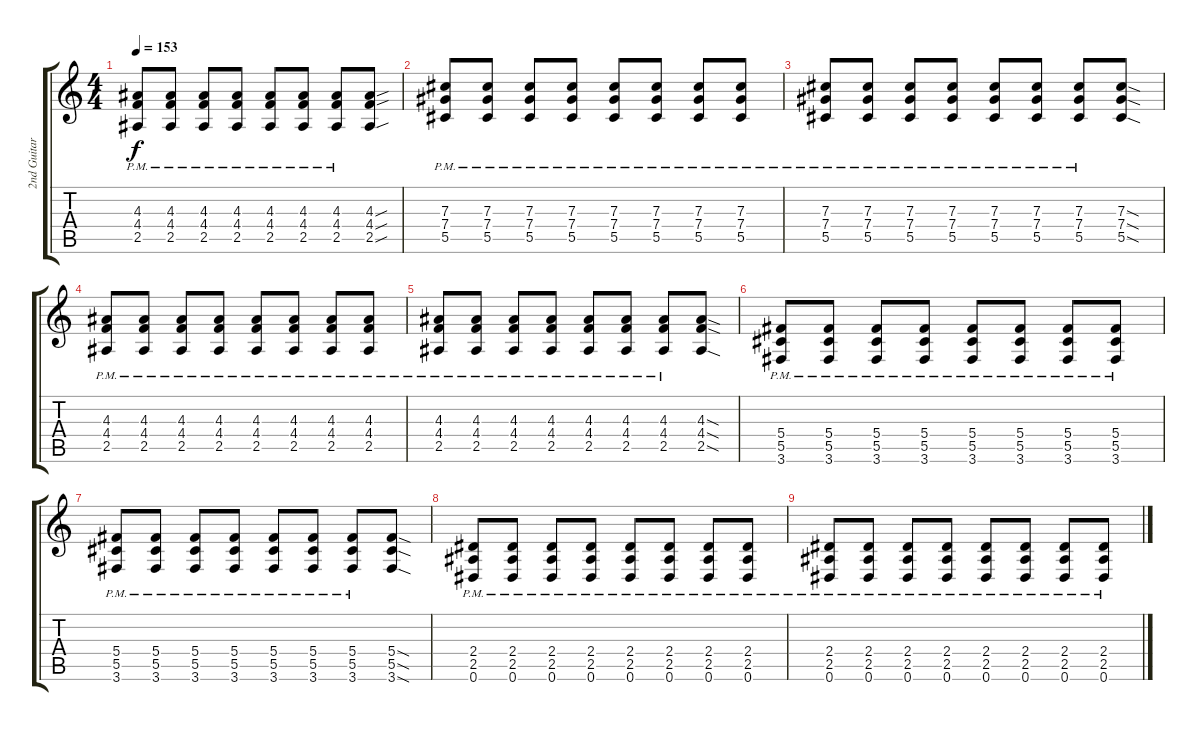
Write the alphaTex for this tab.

\track ("2nd Guitar (Farin Urlaub)" "2nd Guitar") {instrument distortionguitar}
\staff {score tabs}
\tuning (Eb4 Bb3 Gb3 Db3 Ab2 Eb2) {hide}
\ts (4 4)
\tempo 153
\clef g2
\ks c
(4.3{pm} 4.4{pm} 2.5{pm}).8{dy f} (4.3{pm} 4.4{pm} 2.5{pm}).8 (4.3{pm} 4.4{pm} 2.5{pm}).8 (4.3{pm} 4.4{pm} 2.5{pm}).8 (4.3{pm} 4.4{pm} 2.5{pm}).8 (4.3{pm} 4.4{pm} 2.5{pm}).8 (4.3{pm} 4.4{pm} 2.5{pm}).8 (4.3{sou} 4.4{sou} 2.5{sou}).8 |
(7.3{pm} 7.4{pm} 5.5{pm}).8 (7.3{pm} 7.4{pm} 5.5{pm}).8 (7.3{pm} 7.4{pm} 5.5{pm}).8 (7.3{pm} 7.4{pm} 5.5{pm}).8 (7.3{pm} 7.4{pm} 5.5{pm}).8 (7.3{pm} 7.4{pm} 5.5{pm}).8 (7.3{pm} 7.4{pm} 5.5{pm}).8 (7.3{pm} 7.4{pm} 5.5{pm}).8 |
(7.3{pm} 7.4{pm} 5.5{pm}).8 (7.3{pm} 7.4{pm} 5.5{pm}).8 (7.3{pm} 7.4{pm} 5.5{pm}).8 (7.3{pm} 7.4{pm} 5.5{pm}).8 (7.3{pm} 7.4{pm} 5.5{pm}).8 (7.3{pm} 7.4{pm} 5.5{pm}).8 (7.3{pm} 7.4{pm} 5.5{pm}).8 (7.3{sod} 7.4{sod} 5.5{sod}).8 |
(4.3{pm} 4.4{pm} 2.5{pm}).8 (4.3{pm} 4.4{pm} 2.5{pm}).8 (4.3{pm} 4.4{pm} 2.5{pm}).8 (4.3{pm} 4.4{pm} 2.5{pm}).8 (4.3{pm} 4.4{pm} 2.5{pm}).8 (4.3{pm} 4.4{pm} 2.5{pm}).8 (4.3{pm} 4.4{pm} 2.5{pm}).8 (4.3{pm} 4.4{pm} 2.5{pm}).8 |
(4.3{pm} 4.4{pm} 2.5{pm}).8 (4.3{pm} 4.4{pm} 2.5{pm}).8 (4.3{pm} 4.4{pm} 2.5{pm}).8 (4.3{pm} 4.4{pm} 2.5{pm}).8 (4.3{pm} 4.4{pm} 2.5{pm}).8 (4.3{pm} 4.4{pm} 2.5{pm}).8 (4.3{pm} 4.4{pm} 2.5{pm}).8 (4.3{sod} 4.4{sod} 2.5{sod}).8 |
(5.4{pm} 5.5{pm} 3.6{pm}).8 (5.4{pm} 5.5{pm} 3.6{pm}).8 (5.4{pm} 5.5{pm} 3.6{pm}).8 (5.4{pm} 5.5{pm} 3.6{pm}).8 (5.4{pm} 5.5{pm} 3.6{pm}).8 (5.4{pm} 5.5{pm} 3.6{pm}).8 (5.4{pm} 5.5{pm} 3.6{pm}).8 (5.4{pm} 5.5{pm} 3.6{pm}).8 |
(5.4{pm} 5.5{pm} 3.6{pm}).8 (5.4{pm} 5.5{pm} 3.6{pm}).8 (5.4{pm} 5.5{pm} 3.6{pm}).8 (5.4{pm} 5.5{pm} 3.6{pm}).8 (5.4{pm} 5.5{pm} 3.6{pm}).8 (5.4{pm} 5.5{pm} 3.6{pm}).8 (5.4{pm} 5.5{pm} 3.6{pm}).8 (5.4{sod} 5.5{sod} 3.6{sod}).8 |
(2.4{pm} 2.5{pm} 0.6{pm}).8 (2.4{pm} 2.5{pm} 0.6{pm}).8 (2.4{pm} 2.5{pm} 0.6{pm}).8 (2.4{pm} 2.5{pm} 0.6{pm}).8 (2.4{pm} 2.5{pm} 0.6{pm}).8 (2.4{pm} 2.5{pm} 0.6{pm}).8 (2.4{pm} 2.5{pm} 0.6{pm}).8 (2.4{pm} 2.5{pm} 0.6{pm}).8 |
(2.4{pm} 2.5{pm} 0.6{pm}).8 (2.4{pm} 2.5{pm} 0.6{pm}).8 (2.4{pm} 2.5{pm} 0.6{pm}).8 (2.4{pm} 2.5{pm} 0.6{pm}).8 (2.4{pm} 2.5{pm} 0.6{pm}).8 (2.4{pm} 2.5{pm} 0.6{pm}).8 (2.4{pm} 2.5{pm} 0.6{pm}).8 (2.4{pm} 2.5{pm} 0.6{pm}).8
